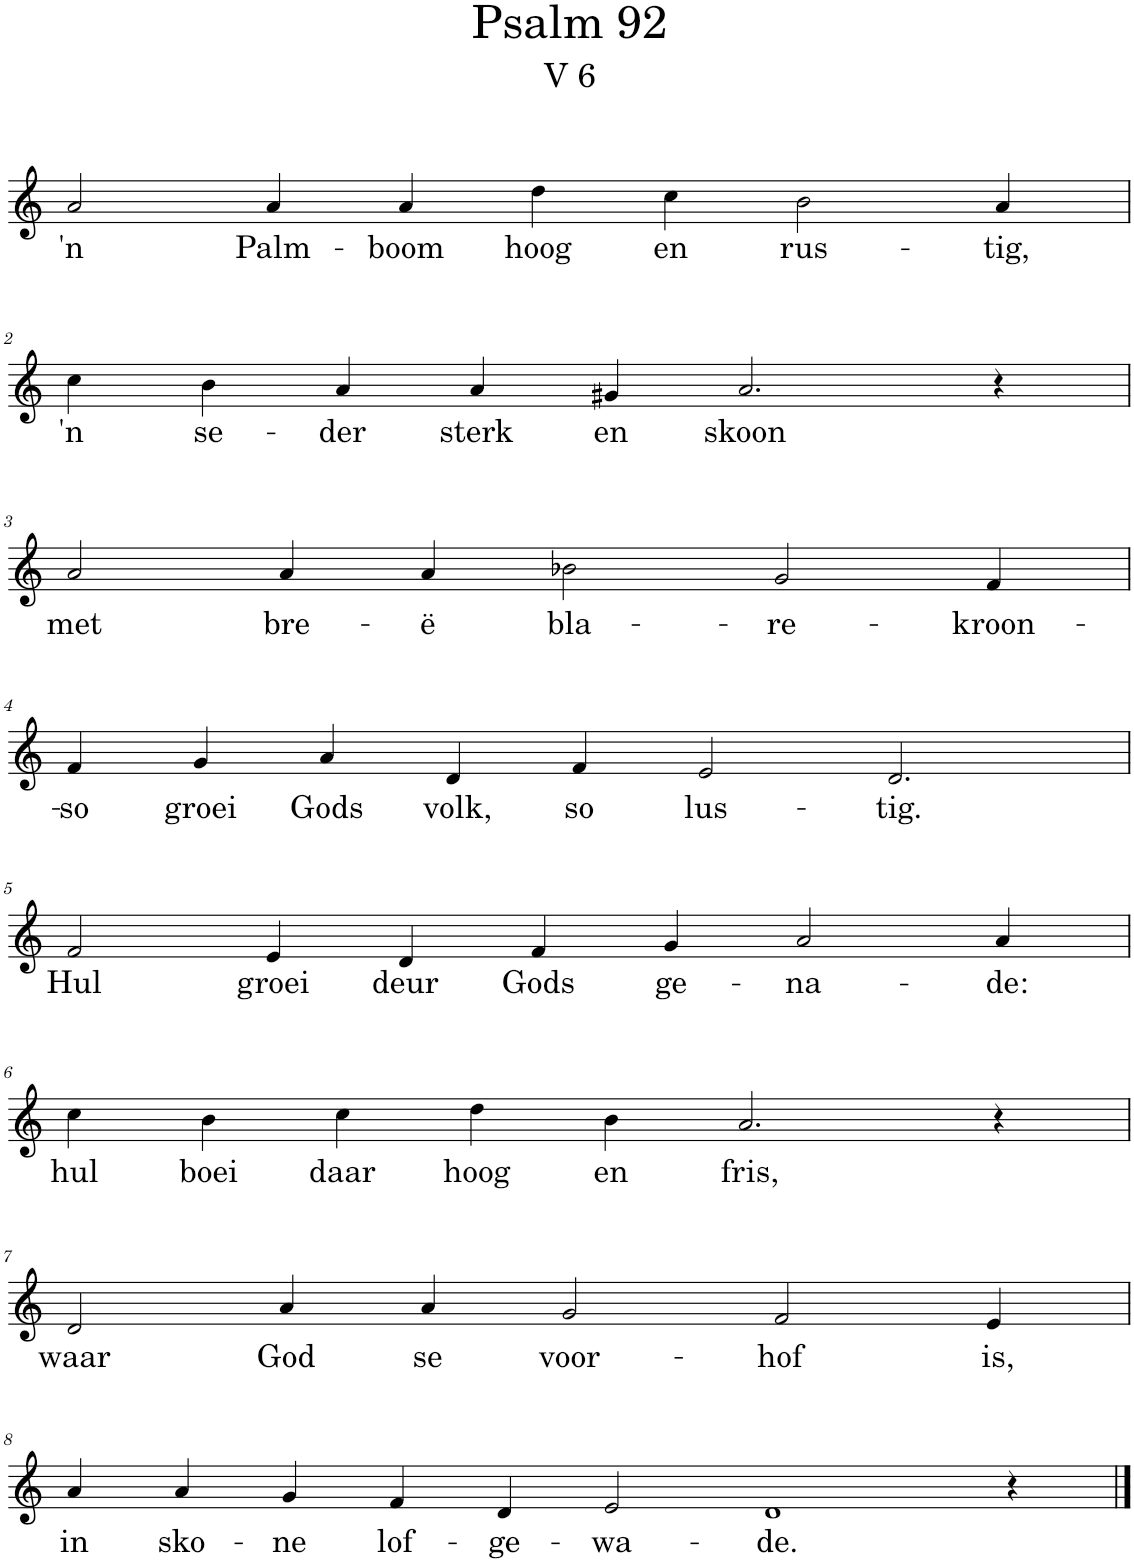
**kern	**text
*part1	*part1
*staff1	*staff1
*I"Pipe Organ	*
*I'Org.	*
*clefG2	*
*k[]	*
*M9/4	*
=1	=1
!	!LO:LY:b
2a/	'n
!	!LO:LY:b
4a/	Palm-
!	!LO:LY:b
4a/	-boom
!	!LO:LY:b
4dd\	hoog
!	!LO:LY:b
4cc\	en
!	!LO:LY:b
2b\	rus-
!	!LO:LY:b
4a/	-tig,
!!LO:LB:g=z
=2	=2
!	!LO:LY:b
4cc\	'n
!	!LO:LY:b
4b\	se-
!	!LO:LY:b
4a/	-der
!	!LO:LY:b
4a/	sterk
!	!LO:LY:b
4g#X/	en
!	!LO:LY:b
2.a/	skoon
4r	.
!!LO:LB:g=z
=3	=3
*M9/4	*
!	!LO:LY:b
2a/	met
!	!LO:LY:b
4a/	bre-
!	!LO:LY:b
4a/	-ë
!	!LO:LY:b
2b-X\	bla-
!	!LO:LY:b
2g/	-re-
!	!LO:LY:b
4f/	-kroon-
!!LO:LB:g=z
=4	=4
*M10/4	*
!	!LO:LY:b
4f/	-so
!	!LO:LY:b
4g/	groei
!	!LO:LY:b
4a/	Gods
!	!LO:LY:b
4d/	volk,
!	!LO:LY:b
4f/	so
!	!LO:LY:b
2e/	lus-
!	!LO:LY:b
2.d/	-tig.
!!LO:LB:g=z
=5	=5
*M9/4	*
!	!LO:LY:b
2f/	Hul
!	!LO:LY:b
4e/	groei
!	!LO:LY:b
4d/	deur
!	!LO:LY:b
4f/	Gods
!	!LO:LY:b
4g/	ge-
!	!LO:LY:b
2a/	-na-
!	!LO:LY:b
4a/	-de:
!!LO:LB:g=z
=6	=6
!	!LO:LY:b
4cc\	hul
!	!LO:LY:b
4b\	boei
!	!LO:LY:b
4cc\	daar
!	!LO:LY:b
4dd\	hoog
!	!LO:LY:b
4b\	en
!	!LO:LY:b
2.a/	fris,
4r	.
!!LO:LB:g=z
=7	=7
*M9/4	*
!	!LO:LY:b
2d/	waar
!	!LO:LY:b
4a/	God
!	!LO:LY:b
4a/	se
!	!LO:LY:b
2g/	voor-
!	!LO:LY:b
2f/	-hof
!	!LO:LY:b
4e/	is,
!!LO:LB:g=z
=8	=8
*M16/4	*
!	!LO:LY:b
4a/	in
!	!LO:LY:b
4a/	sko-
!	!LO:LY:b
4g/	-ne
!	!LO:LY:b
4f/	lof-
!	!LO:LY:b
4d/	-ge-
!	!LO:LY:b
2e/	-wa-
!	!LO:LY:b
1d	-de.
4r	.
==	==
*-	*-
